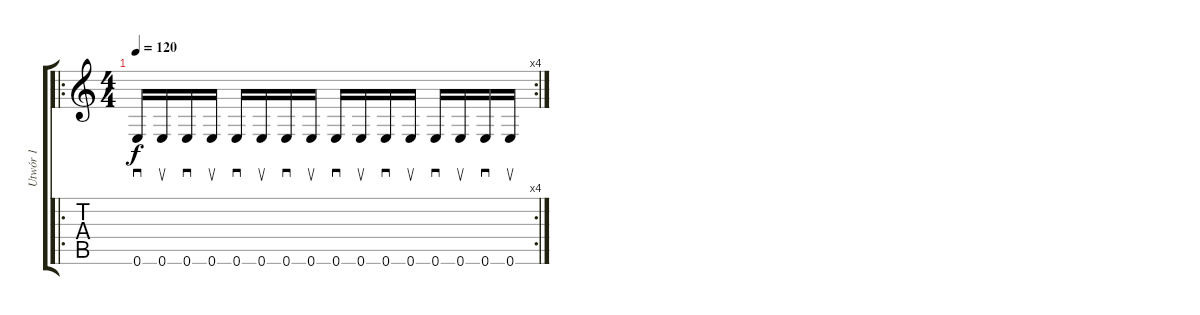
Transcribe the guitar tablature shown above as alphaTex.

\track ("Utwór 1" "Utwór 1") {instrument distortionguitar}
\staff {score tabs}
\tuning (E4 B3 G3 D3 A2 E2) {hide}
\ro
\rc 4
\ts (4 4)
\tempo 120
\clef g2
\ks c
0.6.16{sd dy f instrument distortionguitar} 0.6.16{su} 0.6.16{sd} 0.6.16{su} 0.6.16{sd} 0.6.16{su} 0.6.16{sd} 0.6.16{su} 0.6.16{sd} 0.6.16{su} 0.6.16{sd} 0.6.16{su} 0.6.16{sd} 0.6.16{su} 0.6.16{sd} 0.6.16{su}
